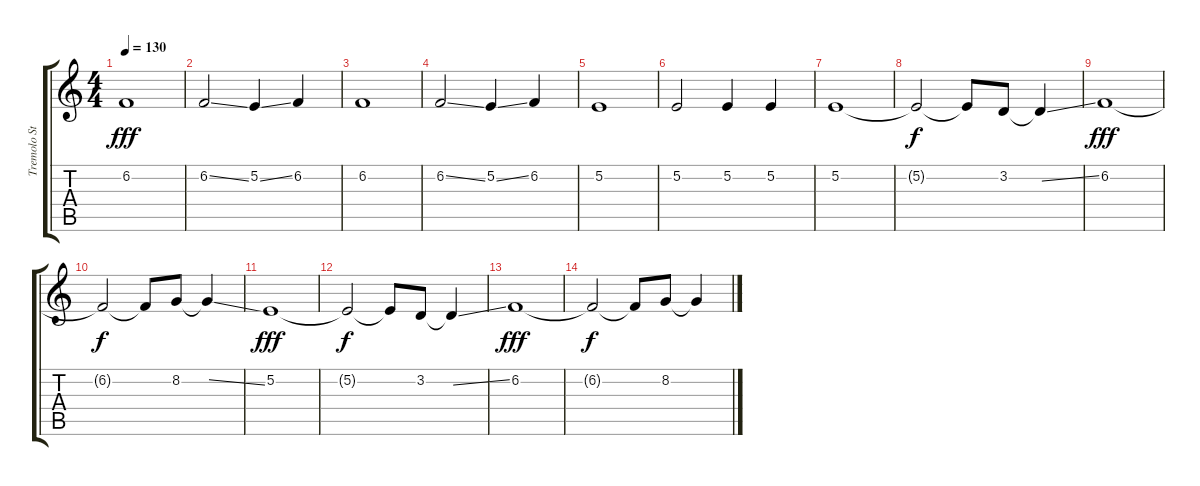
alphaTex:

\track ("Tremolo Strings" "Tremolo St") {instrument tremolostrings}
\staff {score tabs}
\tuning (E4 B3 G3 D3 A2 E2) {hide}
\ts (4 4)
\tempo 130
\clef g2
\ks c
6.2.1{dy fff} |
6.2{ss}.2 5.2{ss}.4 6.2.4 |
6.2.1 |
6.2{ss}.2 5.2{ss}.4 6.2.4 |
5.2.1 |
5.2.2 5.2.4 5.2.4 |
5.2.1 |
5.2{t}.2{dy f} 5.2{t}.8 3.2.8 3.2{ss t}.4 |
6.2.1{dy fff} |
6.2{t}.2{dy f} 6.2{t}.8 8.2.8 8.2{ss t}.4 |
5.2.1{dy fff} |
5.2{t}.2{dy f} 5.2{t}.8 3.2.8 3.2{ss t}.4 |
6.2.1{dy fff} |
6.2{t}.2{dy f} 6.2{t}.8 8.2.8 8.2{t}.4
